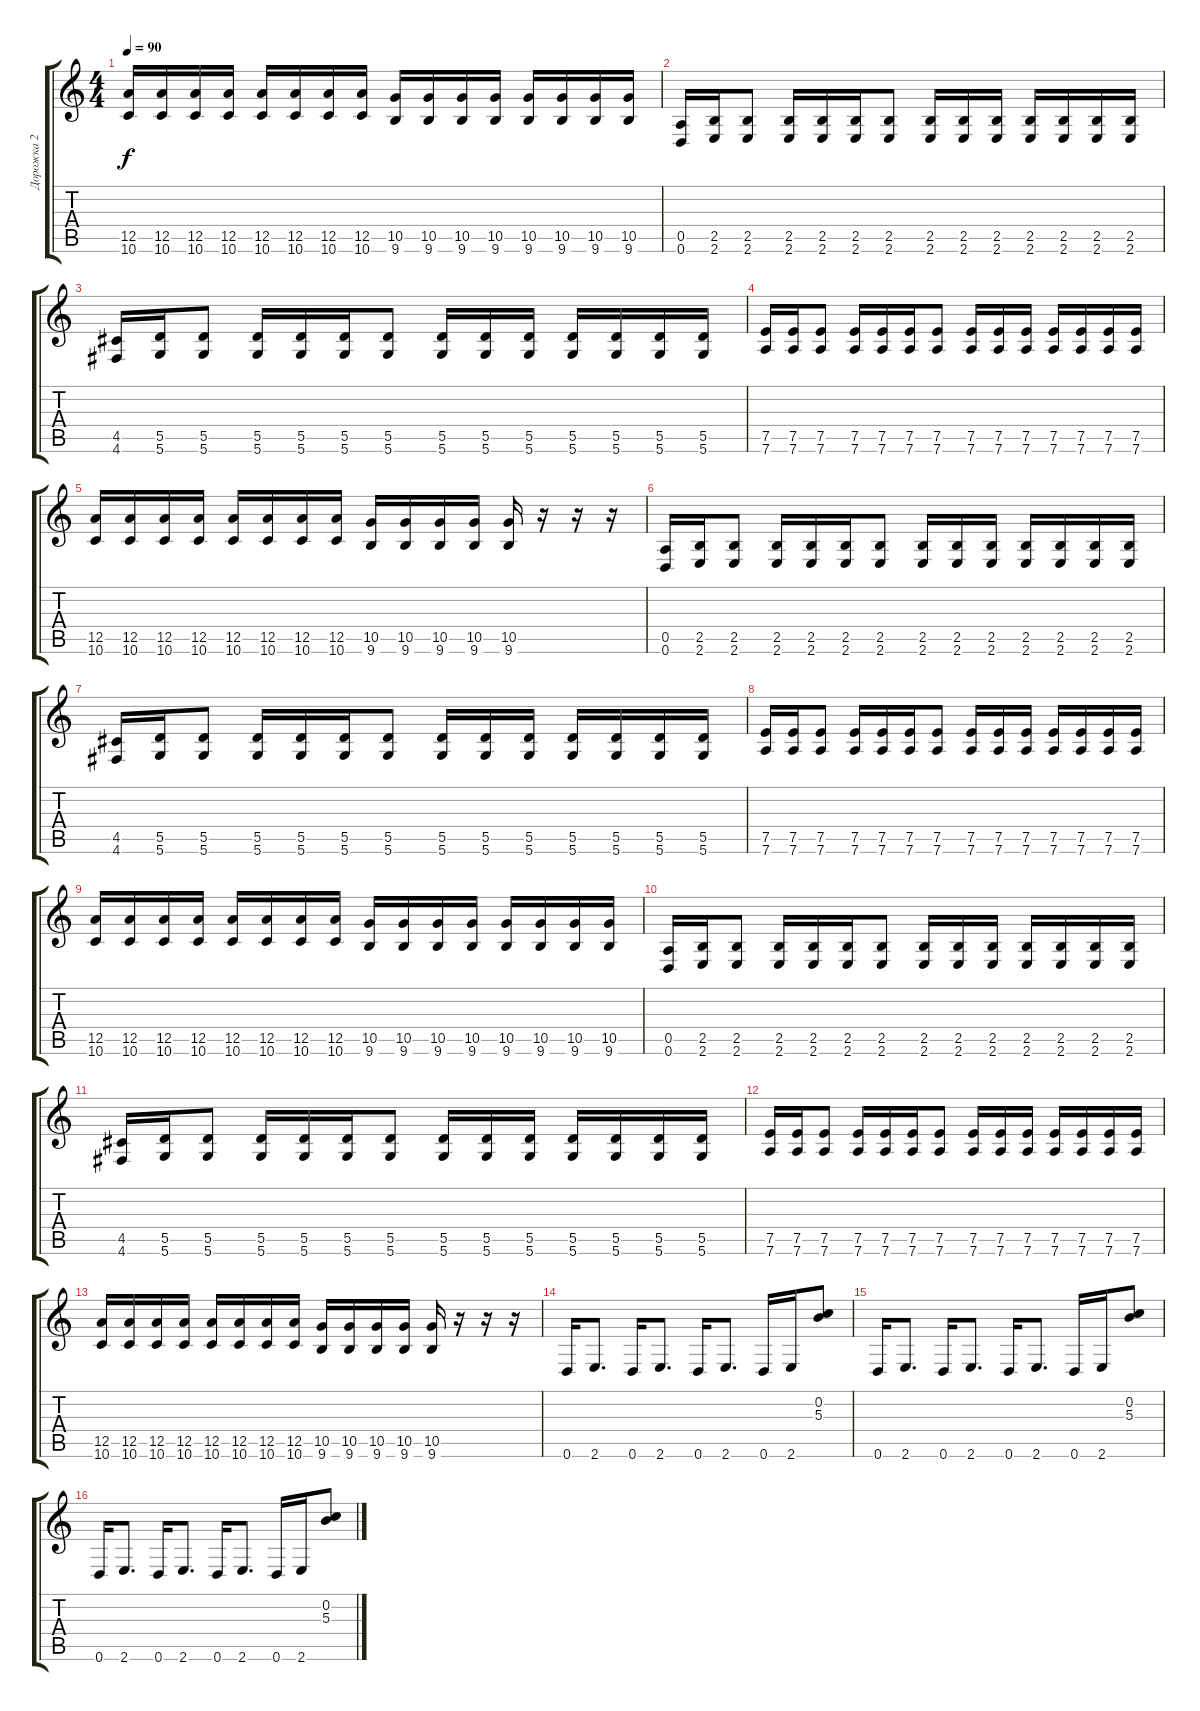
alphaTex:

\track ("Дорожка 2" "Дорожка 2") {instrument distortionguitar}
\staff {score tabs}
\tuning (E4 B3 G3 D3 A2 D2) {hide}
\ts (4 4)
\tempo 90
\clef g2
\ks c
(12.5 10.6).16{dy f} (12.5 10.6).16 (12.5 10.6).16 (12.5 10.6).16 (12.5 10.6).16 (12.5 10.6).16 (12.5 10.6).16 (12.5 10.6).16 (10.5 9.6).16 (10.5 9.6).16 (10.5 9.6).16 (10.5 9.6).16 (10.5 9.6).16 (10.5 9.6).16 (10.5 9.6).16 (10.5 9.6).16 |
(0.5 0.6).16 (2.5 2.6).16 (2.5 2.6).8 (2.5 2.6).16 (2.5 2.6).16 (2.5 2.6).16 (2.5 2.6).8 (2.5 2.6).16 (2.5 2.6).16 (2.5 2.6).16 (2.5 2.6).16 (2.5 2.6).16 (2.5 2.6).16 (2.5 2.6).16 |
(4.5 4.6).16 (5.5 5.6).16 (5.5 5.6).8 (5.5 5.6).16 (5.5 5.6).16 (5.5 5.6).16 (5.5 5.6).8 (5.5 5.6).16 (5.5 5.6).16 (5.5 5.6).16 (5.5 5.6).16 (5.5 5.6).16 (5.5 5.6).16 (5.5 5.6).16 |
(7.5 7.6).16 (7.5 7.6).16 (7.5 7.6).8 (7.5 7.6).16 (7.5 7.6).16 (7.5 7.6).16 (7.5 7.6).8 (7.5 7.6).16 (7.5 7.6).16 (7.5 7.6).16 (7.5 7.6).16 (7.5 7.6).16 (7.5 7.6).16 (7.5 7.6).16 |
(12.5 10.6).16 (12.5 10.6).16 (12.5 10.6).16 (12.5 10.6).16 (12.5 10.6).16 (12.5 10.6).16 (12.5 10.6).16 (12.5 10.6).16 (10.5 9.6).16 (10.5 9.6).16 (10.5 9.6).16 (10.5 9.6).16 (10.5 9.6).16 r.16 r.16 r.16 |
(0.5 0.6).16 (2.5 2.6).16 (2.5 2.6).8 (2.5 2.6).16 (2.5 2.6).16 (2.5 2.6).16 (2.5 2.6).8 (2.5 2.6).16 (2.5 2.6).16 (2.5 2.6).16 (2.5 2.6).16 (2.5 2.6).16 (2.5 2.6).16 (2.5 2.6).16 |
(4.5 4.6).16 (5.5 5.6).16 (5.5 5.6).8 (5.5 5.6).16 (5.5 5.6).16 (5.5 5.6).16 (5.5 5.6).8 (5.5 5.6).16 (5.5 5.6).16 (5.5 5.6).16 (5.5 5.6).16 (5.5 5.6).16 (5.5 5.6).16 (5.5 5.6).16 |
(7.5 7.6).16 (7.5 7.6).16 (7.5 7.6).8 (7.5 7.6).16 (7.5 7.6).16 (7.5 7.6).16 (7.5 7.6).8 (7.5 7.6).16 (7.5 7.6).16 (7.5 7.6).16 (7.5 7.6).16 (7.5 7.6).16 (7.5 7.6).16 (7.5 7.6).16 |
(12.5 10.6).16 (12.5 10.6).16 (12.5 10.6).16 (12.5 10.6).16 (12.5 10.6).16 (12.5 10.6).16 (12.5 10.6).16 (12.5 10.6).16 (10.5 9.6).16 (10.5 9.6).16 (10.5 9.6).16 (10.5 9.6).16 (10.5 9.6).16 (10.5 9.6).16 (10.5 9.6).16 (10.5 9.6).16 |
(0.5 0.6).16 (2.5 2.6).16 (2.5 2.6).8 (2.5 2.6).16 (2.5 2.6).16 (2.5 2.6).16 (2.5 2.6).8 (2.5 2.6).16 (2.5 2.6).16 (2.5 2.6).16 (2.5 2.6).16 (2.5 2.6).16 (2.5 2.6).16 (2.5 2.6).16 |
(4.5 4.6).16 (5.5 5.6).16 (5.5 5.6).8 (5.5 5.6).16 (5.5 5.6).16 (5.5 5.6).16 (5.5 5.6).8 (5.5 5.6).16 (5.5 5.6).16 (5.5 5.6).16 (5.5 5.6).16 (5.5 5.6).16 (5.5 5.6).16 (5.5 5.6).16 |
(7.5 7.6).16 (7.5 7.6).16 (7.5 7.6).8 (7.5 7.6).16 (7.5 7.6).16 (7.5 7.6).16 (7.5 7.6).8 (7.5 7.6).16 (7.5 7.6).16 (7.5 7.6).16 (7.5 7.6).16 (7.5 7.6).16 (7.5 7.6).16 (7.5 7.6).16 |
(12.5 10.6).16 (12.5 10.6).16 (12.5 10.6).16 (12.5 10.6).16 (12.5 10.6).16 (12.5 10.6).16 (12.5 10.6).16 (12.5 10.6).16 (10.5 9.6).16 (10.5 9.6).16 (10.5 9.6).16 (10.5 9.6).16 (10.5 9.6).16 r.16 r.16 r.16 |
0.6.16 2.6.8{d} 0.6.16 2.6.8{d} 0.6.16 2.6.8{d} 0.6.16 2.6.16 (0.2 5.3).8 |
0.6.16 2.6.8{d} 0.6.16 2.6.8{d} 0.6.16 2.6.8{d} 0.6.16 2.6.16 (0.2 5.3).8 |
0.6.16 2.6.8{d} 0.6.16 2.6.8{d} 0.6.16 2.6.8{d} 0.6.16 2.6.16 (0.2 5.3).8
